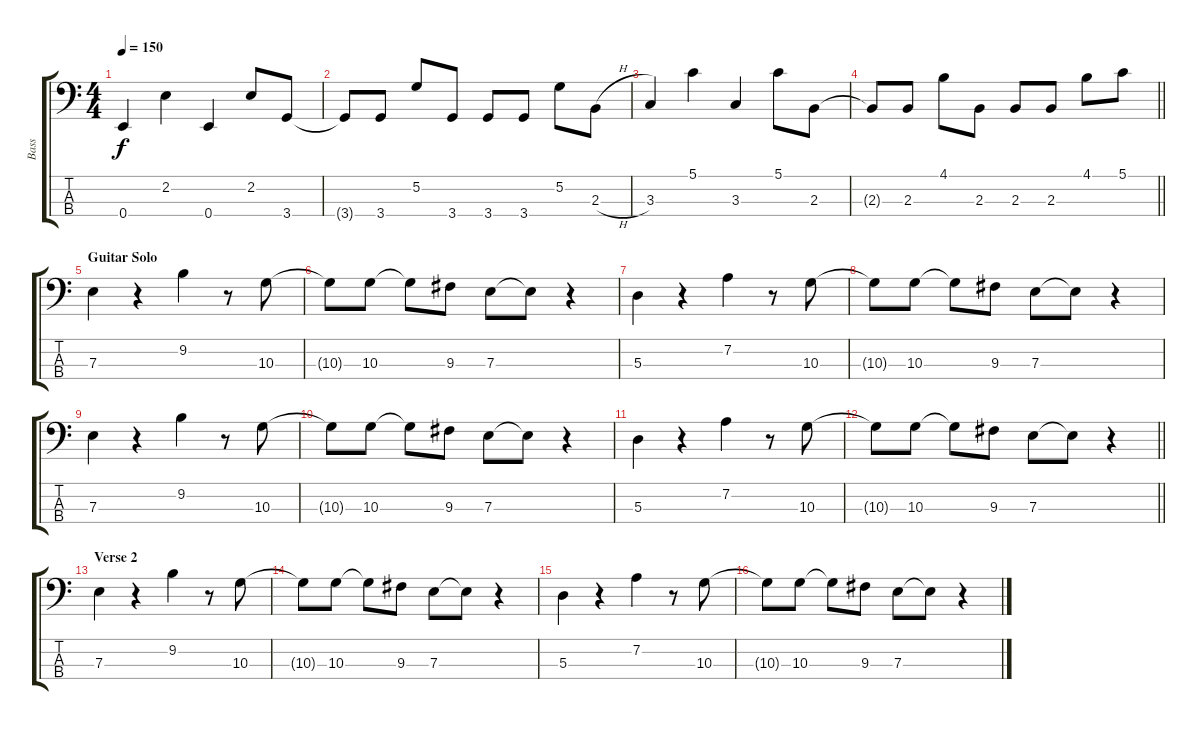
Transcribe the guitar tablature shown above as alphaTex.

\track ("Bass" "Bass") {instrument electricbassfinger}
\staff {score tabs}
\tuning (G2 D2 A1 E1) {hide}
\ts (4 4)
\tempo 150
\clef f4
\ks c
0.4.4{dy f} 2.2.4 0.4.4 2.2.8 3.4.8 |
3.4{t}.8 3.4.8 5.2.8 3.4.8 3.4.8 3.4.8 5.2.8 2.3{h}.8 |
3.3.4 5.1.4 3.3.4 5.1.8 2.3.8 |
\barLineRight lightlight
2.3{t}.8 2.3.8 4.1.8 2.3.8 2.3.8 2.3.8 4.1.8 5.1.8 |
\section ("" "Guitar Solo")
7.3.4 r.4 9.2.4 r.8 10.3.8 |
10.3{t}.8 10.3.8 10.3{t}.8 9.3.8 7.3.8 7.3{t}.8 r.4 |
5.3.4 r.4 7.2.4 r.8 10.3.8 |
10.3{t}.8 10.3.8 10.3{t}.8 9.3.8 7.3.8 7.3{t}.8 r.4 |
7.3.4 r.4 9.2.4 r.8 10.3.8 |
10.3{t}.8 10.3.8 10.3{t}.8 9.3.8 7.3.8 7.3{t}.8 r.4 |
5.3.4 r.4 7.2.4 r.8 10.3.8 |
\barLineRight lightlight
10.3{t}.8 10.3.8 10.3{t}.8 9.3.8 7.3.8 7.3{t}.8 r.4 |
\section ("" "Verse 2")
7.3.4 r.4 9.2.4 r.8 10.3.8 |
10.3{t}.8 10.3.8 10.3{t}.8 9.3.8 7.3.8 7.3{t}.8 r.4 |
5.3.4 r.4 7.2.4 r.8 10.3.8 |
10.3{t}.8 10.3.8 10.3{t}.8 9.3.8 7.3.8 7.3{t}.8 r.4
